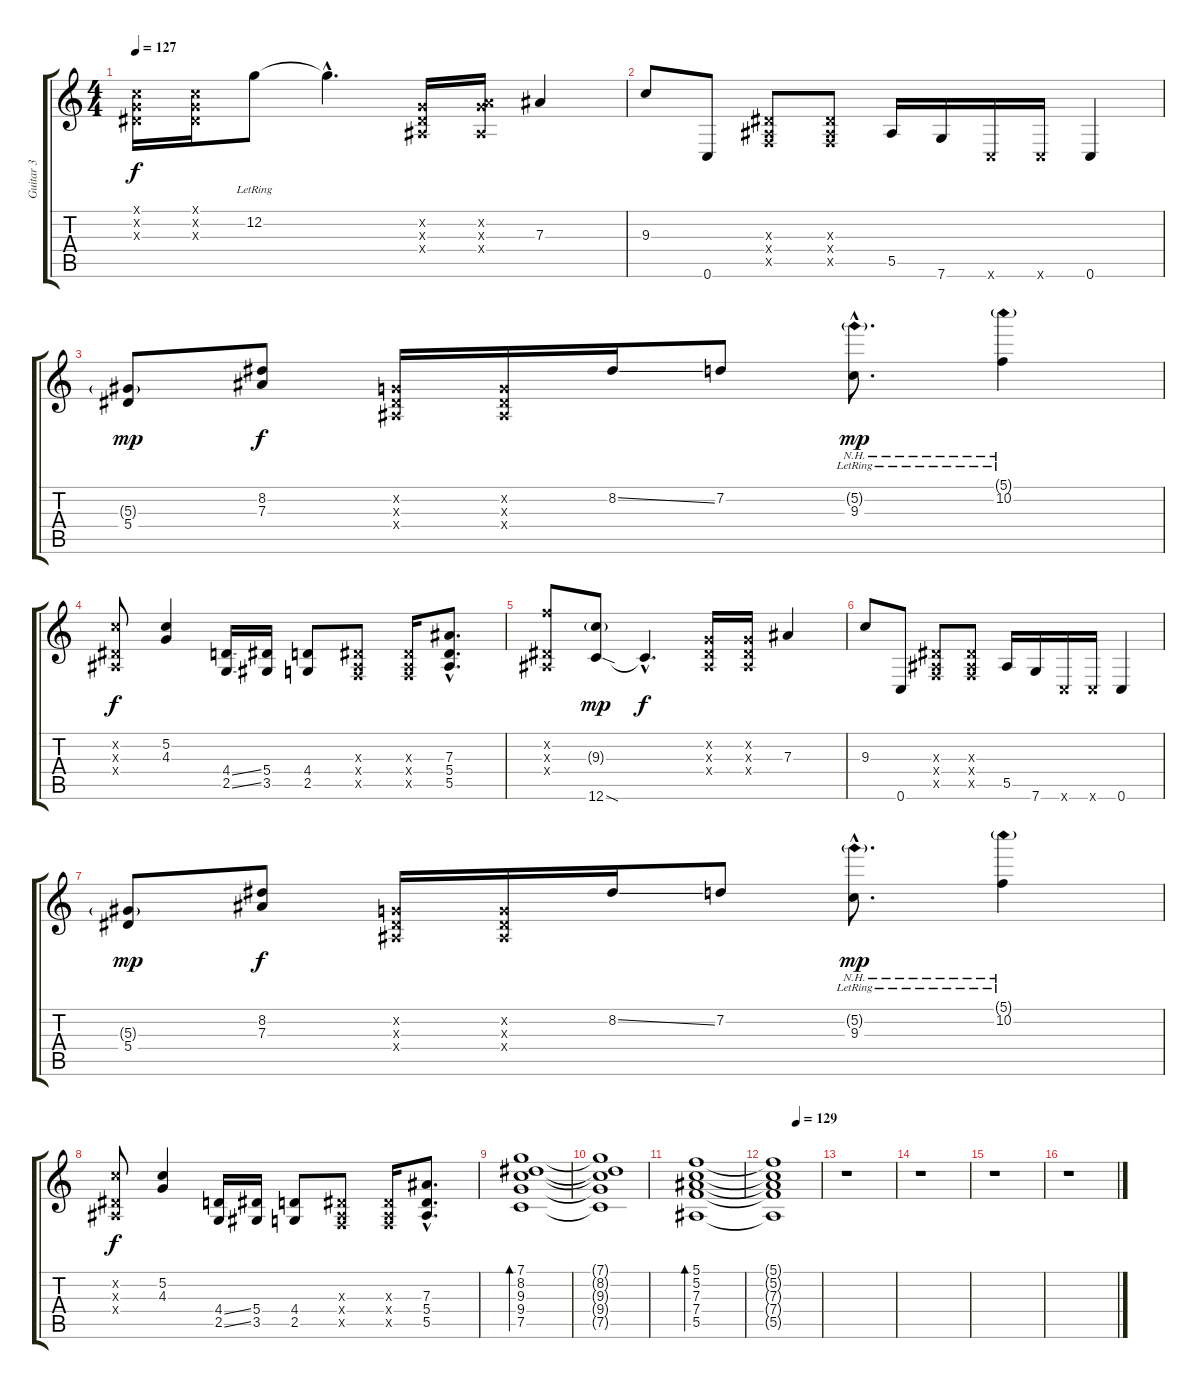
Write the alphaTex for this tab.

\track ("Guitar 3" "Guitar 3") {instrument acousticguitarsteel}
\staff {score tabs}
\tuning (C4 G3 Eb3 Bb2 F2 C2) {hide}
\ts (4 4)
\section ("" "")
\tempo 127
\clef g2
\ks c
(0.1{x} 0.2{x} 0.3{x}).16{dy f} (0.1{x} 0.2{x} 0.3{x}).16 12.2{lr}.8 12.2{hac t}.4{d} (0.2{x} 0.3{x} 0.4{x}).16 (0.2{x} 6.3{x} 0.4{x}).16 7.3.4 |
9.3.8 0.6.8 (0.3{x} 0.4{x} 0.5{x}).8 (0.3{x} 0.4{x} 0.5{x}).8 5.5.16 7.6.16 0.6{x}.16 0.6{x}.16 0.6.4 |
(5.3{g} 5.4).8{dy mp} (8.2 7.3).8{dy f} (0.2{x} 0.3{x} 0.4{x}).16 (0.2{x} 0.3{x} 0.4{x}).16 8.2{ss}.16 7.2.8 (5.2{nh g hac lr} 9.3{hac lr}).8{d dy mp} (5.1{nh g lr} 10.2{lr}).4 |
(5.2{x} 0.3{x} 0.4{x}).8{dy f} (5.2 4.3).4 (4.4{ss} 2.5{ss}).16 (5.4 3.5).16 (4.4 2.5).8 (0.3{x} 0.4{x} 0.5{x}).8 (0.3{x} 0.4{x} 0.5{x}).16 (7.3{hac} 5.4{hac} 5.5{hac}).8{d} |
(10.2{x} 0.3{x} 0.4{x}).8 (9.3{g} 12.6{sod}).8{dy mp} 12.6{hac t}.4{d dy f} (0.2{x} 0.3{x} 0.4{x}).16 (0.2{x} 0.3{x} 0.4{x}).16 7.3.4 |
9.3.8 0.6.8 (0.3{x} 0.4{x} 0.5{x}).8 (0.3{x} 0.4{x} 0.5{x}).8 5.5.16 7.6.16 0.6{x}.16 0.6{x}.16 0.6.4 |
(5.3{g} 5.4).8{dy mp} (8.2 7.3).8{dy f} (0.2{x} 0.3{x} 0.4{x}).16 (0.2{x} 0.3{x} 0.4{x}).16 8.2{ss}.16 7.2.8 (5.2{nh g hac lr} 9.3{hac lr}).8{d dy mp} (5.1{nh g lr} 10.2{lr}).4 |
(5.2{x} 0.3{x} 0.4{x}).8{dy f} (5.2 4.3).4 (4.4{ss} 2.5{ss}).16 (5.4 3.5).16 (4.4 2.5).8 (0.3{x} 0.4{x} 0.5{x}).8 (0.3{x} 0.4{x} 0.5{x}).16 (7.3{hac} 5.4{hac} 5.5{hac}).8{d} |
\section ("" "")
(7.1 8.2 9.3 9.4 7.5).1{bd 60} |
(7.1{t} 8.2{t} 9.3{t} 9.4{t} 7.5{t}).1 |
(5.1 5.2 7.3 7.4 5.5).1{bd 60} |
\tempo (129 0.5)
(5.1{t} 5.2{t} 7.3{t} 7.4{t} 5.5{t}).1 |
\section ("" "")
r.1 |
r.1 |
r.1 |
r.1
